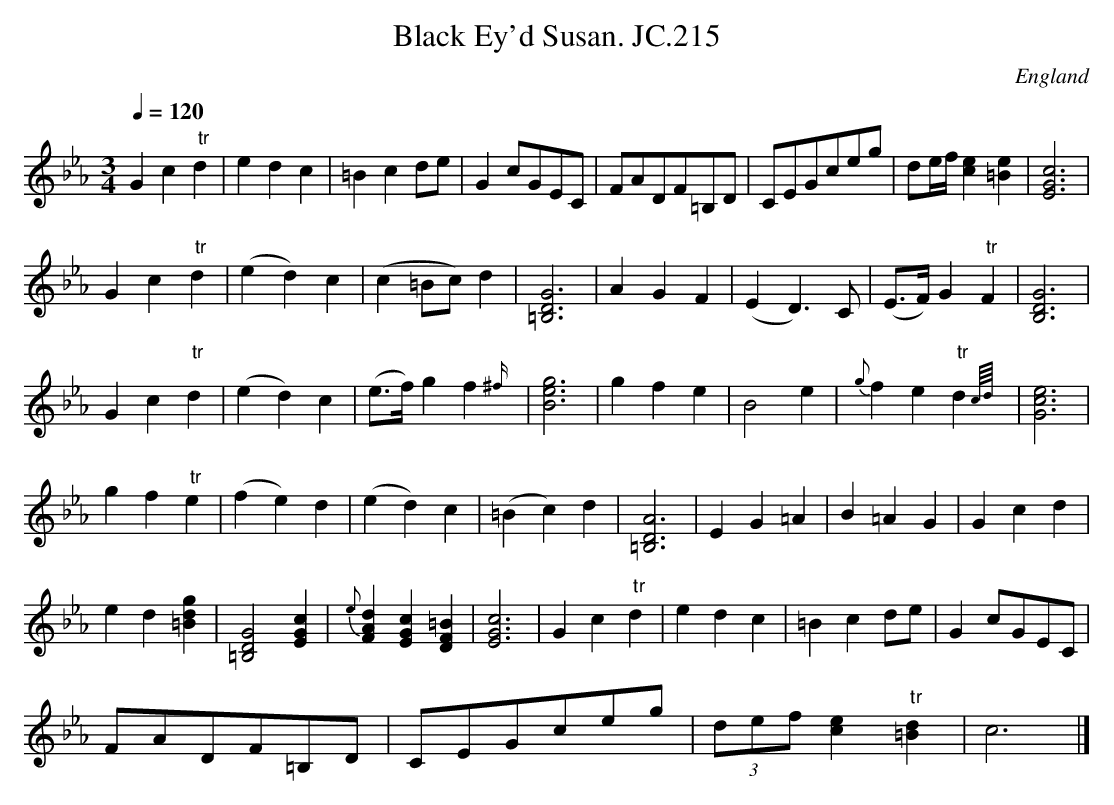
X:1
T:Black Ey'd Susan. JC.215
O:England
M:3/4
L:1/4
Q:1/4=120
notC:words by John Gay, tune by R Leveridge
K:Eb major
Gc" tr"d|edc|=Bcd/e/|Gc/G/E/C/|\
F/A/D/F/=B,/D/|C/E/G/c/e/g/|\
d/e/4f/4[ce][=Be]|[E3G3c3]|!
Gc" tr"d|(ed)c|(c=B/c/)d|[=B,3D3G3]|AGF|(ED3/2)C/|\
(E3/4F/4)G" tr"F|[B,3D3G3]|!
Gc" tr"d|(ed)c|(e3/4f/4)gf{^f/}|[B3e3g3]|gfe|B2e|\
{g}fe" tr"d{c/4d/4}|[G3c3e3]|!
gf" tr"e|(fe)d|(ed)c|(=Bc)d|[=B,3D3A3]|EG=A|\
B=AG|Gcd|!
ed[=Bdg]|[=B,2D2G2][EGc]|{e}[FAd][EGc][DF=B]|[E3G3c3]|\
Gc" tr"d|edc|=Bcd/e/|Gc/G/E/C/|!
F/A/D/F/=B,/D/|C/E/G/c/e/g/|(3d/e/f/[ce]" tr"[=Bd]|c3|]
